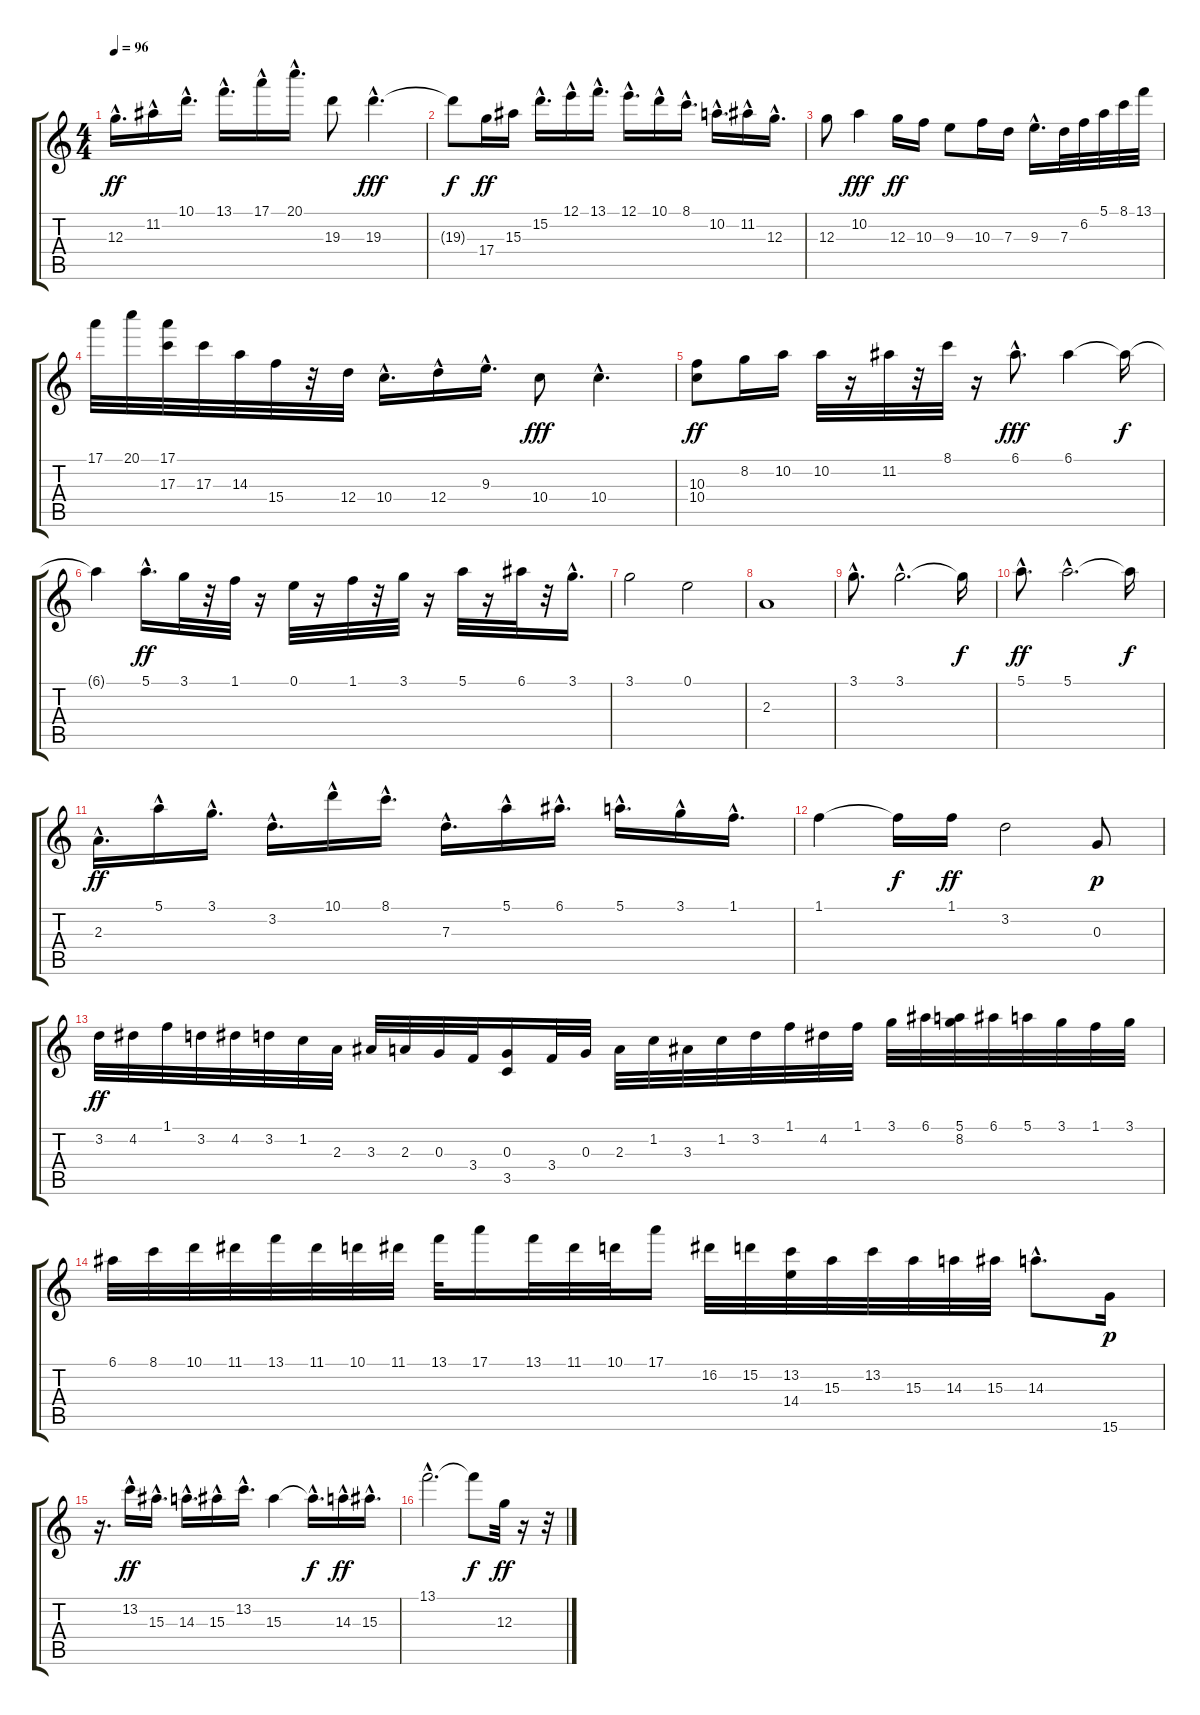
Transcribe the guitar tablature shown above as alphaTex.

\track "" {instrument acousticguitarnylon}
\staff {score tabs}
\tuning (E4 B3 G3 D3 A2 E2) {hide}
\ts (4 4)
\tempo 96
\clef g2
\ks c
12.3{hac}.16{d dy ff} 11.2{hac}.16 10.1{hac}.16{d} 13.1{hac}.16{d} 17.1{hac}.16 20.1{hac}.16{d} 19.3.8 19.3{hac}.4{d dy fff} |
19.3{t}.8{dy f} 17.4.16{dy ff} 15.3.16 15.2{hac}.16{d} 12.1{hac}.16 13.1{hac}.16{d} 12.1{hac}.16{d} 10.1{hac}.16 8.1{hac}.16{d} 10.2{hac}.16{d} 11.2{hac}.16 12.3{hac}.16{d} |
12.3.8 10.2.4{dy fff} 12.3.16{dy ff} 10.3.16 9.3.8 10.3.16 7.3.16 9.3{hac}.16{d} 7.3.32 6.2.32 5.1.32 8.1.32 13.1.32 |
17.1.32 20.1.32 (17.1 17.3).32 17.3.32 14.3.32 15.4.32 r.32 12.4.32 10.4{hac}.16{d} 12.4{hac}.16 9.3{hac}.16{d} 10.4.8{dy fff} 10.4{hac}.4{d} |
(10.3 10.4).8{dy ff} 8.2.16 10.2.16 10.2.32 r.16 11.2.32 r.32 8.1.32 r.16 6.1{hac}.8{d dy fff} 6.1.4 6.1{t}.16{dy f} |
6.1{t}.4 5.1{hac}.16{d dy ff} 3.1.32 r.32 1.1.32 r.16 0.1.32 r.16 1.1.32 r.32 3.1.32 r.16 5.1.32 r.16 6.1.32 r.32 3.1{hac}.16{d} |
3.1.2 0.1.2 |
2.3.1 |
3.1{hac}.8{d} 3.1{hac}.2{d} 3.1{t}.16{dy f} |
5.1{hac}.8{d dy ff} 5.1{hac}.2{d} 5.1{t}.16{dy f} |
2.3{hac}.16{d dy ff} 5.1{hac}.16 3.1{hac}.16{d} 3.2{hac}.16{d} 10.1{hac}.16 8.1{hac}.16{d} 7.3{hac}.16{d} 5.1{hac}.16 6.1{hac}.16{d} 5.1{hac}.16{d} 3.1{hac}.16 1.1{hac}.16{d} |
1.1.4 1.1{t}.16{dy f} 1.1.16{dy ff} 3.2.2 0.3.8{dy p} |
3.2.32{dy ff} 4.2.32 1.1.32 3.2.32 4.2.32 3.2.32 1.2.32 2.3.32 3.3.32 2.3.32 0.3.32 3.4.32 (0.3 3.5).16 3.4.32 0.3.32 2.3.32 1.2.32 3.3.32 1.2.32 3.2.32 1.1.32 4.2.32 1.1.32 3.1.32 6.1.32 (5.1 8.2).32 6.1.32 5.1.32 3.1.32 1.1.32 3.1.32 |
6.1.32 8.1.32 10.1.32 11.1.32 13.1.32 11.1.32 10.1.32 11.1.32 13.1.32 17.1.16 13.1.32 11.1.32 10.1.32 17.1.16 16.2.32 15.2.32 (13.2 14.4).32 15.3.32 13.2.32 15.3.32 14.3.32 15.3.32 14.3{hac}.8{d} 15.6.16{dy p} |
r.16{d} 13.2{hac}.16{dy ff} 15.3{hac}.16{d} 14.3{hac}.16{d} 15.3{hac}.16 13.2{hac}.16{d} 15.3.4 15.3{hac t}.16{d dy f} 14.3{hac}.16{dy ff} 15.3{hac}.16{d} |
13.1{hac}.2{d} 13.1{t}.8{dy f} 12.3.32{dy ff} r.16 r.32
